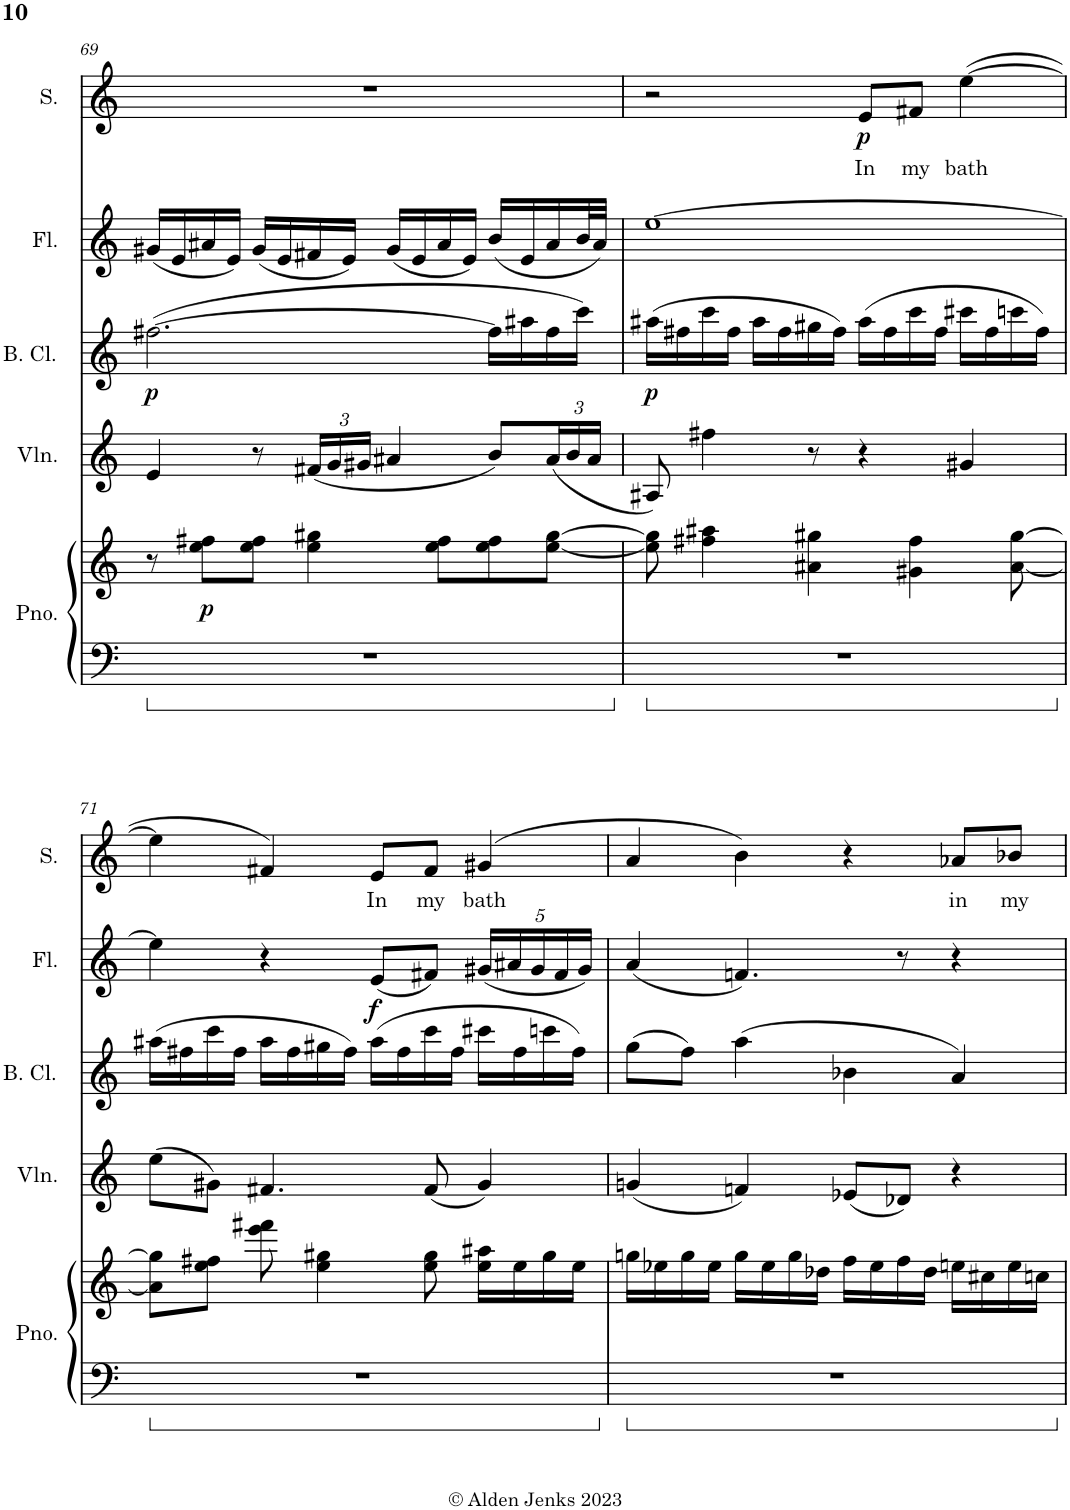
**kern	**dynam	**kern	**kern	**dynam	**kern	**dynam	**kern	**text	**dynam
*part5	*part5	*part4	*part3	*part3	*part2	*part2	*part1	*part1	*part1
*staff5	*staff5	*staff4	*staff3	*staff3	*staff2	*staff2	*staff1	*staff1	*staff1
*I"Piano	*	*I"Violin	*I"Bass Clarinet (Bb)	*	*I"Flute	*	*I"Soprano	*	*
*I'Pno.	*	*I'Vln.	*I'B. Cl.	*	*I'Fl.	*	*I'S.	*	*
!!LO:PB:g=z
*clefG2	*	*clefG2	*clefG2	*	*clefG2	*	*clefG2	*	*
*	*	*	*Trd8c14	*	*	*	*	*	*
*k[]	*	*k[]	*k[]	*	*k[]	*	*k[]	*	*
*M4/4	*	*M4/4	*M4/4	*	*M4/4	*	*M4/4	*	*
=69	=69	=69	=69	=69	=69	=69	=69	=69	=69
!	!	!	!	!LO:DY:b	!	!	!	!	!
8r	.	4e/	([2.ff#X\	p	(16g#X/LL	.	1r	.	.
.	.	.	.	.	16e/	.	.	.	.
!	!LO:DY:b	!	!	!	!	!	!	!	!
8ee\ 8ff#X\L	p	.	.	.	16a#X/	.	.	.	.
.	.	.	.	.	16e/JJ)	.	.	.	.
8ee\ 8ff#\J	.	8r	.	.	(16g#/LL	.	.	.	.
.	.	.	.	.	16e/	.	.	.	.
*	*	*Xbrackettup	*	*	*	*	*	*	*
4ee\ 4gg#X\	.	(24f#X/LL	.	.	16f#X/	.	.	.	.
.	.	24g/	.	.	.	.	.	.	.
.	.	.	.	.	16e/JJ)	.	.	.	.
.	.	24g#X/JJ	.	.	.	.	.	.	.
.	.	4a#X/	.	.	(16g#/LL	.	.	.	.
.	.	.	.	.	16e/	.	.	.	.
8ee\ 8ff#\L	.	.	.	.	16a#/	.	.	.	.
.	.	.	.	.	16e/JJ)	.	.	.	.
8ee\ 8ff#\	.	8b/L)	16ff#\LL]	.	(16b/LL	.	.	.	.
.	.	.	16aa#X\	.	16e/	.	.	.	.
[8ee\ [8gg#\J	.	(24a#/L	16ff#\	.	16a#/	.	.	.	.
.	.	24b/	.	.	.	.	.	.	.
.	.	.	16ccc\JJ)	.	32b/L	.	.	.	.
.	.	24a#/JJ	.	.	.	.	.	.	.
.	.	.	.	.	32a#/JJJ)	.	.	.	.
=70	=70	=70	=70	=70	=70	=70	=70	=70	=70
!	!	!	!	!LO:DY:b	!	!	!	!	!
8ee\] 8gg#\]	.	8A#X/)	(16aa#X\LL	p	[1ee	.	2r	.	.
.	.	.	16ff#X\	.	.	.	.	.	.
4ff#X\ 4aa#X\	.	4ff#X\	16ccc\	.	.	.	.	.	.
.	.	.	16ff#\JJ	.	.	.	.	.	.
.	.	.	16aa#\LL	.	.	.	.	.	.
.	.	.	16ff#\	.	.	.	.	.	.
4a#X\ 4gg#X\	.	8r	16gg#X\	.	.	.	.	.	.
.	.	.	16ff#\JJ)	.	.	.	.	.	.
!	!	!	!	!	!	!	!	!LO:LY:b	!LO:DY:b
.	.	4r	(16aa#\LL	.	.	.	8e/L	In	p
.	.	.	16ff#\	.	.	.	.	.	.
!	!	!	!	!	!	!	!	!LO:LY:b	!
4g#X\ 4ff#\	.	.	16ccc\	.	.	.	8f#X/J	my	.
.	.	.	16ff#\JJ	.	.	.	.	.	.
!	!	!	!	!	!	!	!	!LO:LY:b	!
.	.	4g#X/	16ccc#X\LL	.	.	.	([4ee\	bath	.
.	.	.	16ff#\	.	.	.	.	.	.
[8a#\ [8gg#\	.	.	16cccn\	.	.	.	.	.	.
.	.	.	16ff#\JJ)	.	.	.	.	.	.
!!LO:LB:g=z
=71	=71	=71	=71	=71	=71	=71	=71	=71	=71
8a#\] 8gg#\]L	.	(8ee\L	(16aa#X\LL	.	4ee\]	.	4ee\]	.	.
.	.	.	16ff#X\	.	.	.	.	.	.
8ee\ 8ff#X\J	.	8g#X\J)	16ccc\	.	.	.	.	.	.
.	.	.	16ff#\JJ	.	.	.	.	.	.
8eee\ 8fff#X\	.	4.f#X/	16aa#\LL	.	4r	.	4f#X/)	.	.
.	.	.	16ff#\	.	.	.	.	.	.
4ee\ 4gg#X\	.	.	16gg#X\	.	.	.	.	.	.
.	.	.	16ff#\JJ)	.	.	.	.	.	.
!	!	!	!	!	!	!LO:DY:b	!	!LO:LY:b	!
.	.	.	(16aa#\LL	.	(8e/L	f	8e/L	In	.
.	.	.	16ff#\	.	.	.	.	.	.
!	!	!	!	!	!	!	!	!LO:LY:b	!
8ee\ 8gg#\	.	(8f#/	16ccc\	.	8f#X/J)	.	8f#/J	my	.
.	.	.	16ff#\JJ	.	.	.	.	.	.
*	*	*	*	*	*Xbrackettup	*	*	*	*
!	!	!	!	!	!	!	!	!LO:LY:b	!
16ee\ 16aa#X\LL	.	4g#/)	16ccc#X\LL	.	(20g#X/LL	.	(4g#X/	bath	.
.	.	.	.	.	20a#X/	.	.	.	.
16ee\	.	.	16ff#\	.	.	.	.	.	.
.	.	.	.	.	20g#/	.	.	.	.
16gg#\	.	.	16cccn\	.	.	.	.	.	.
.	.	.	.	.	20f#/	.	.	.	.
16ee\JJ	.	.	16ff#\JJ)	.	.	.	.	.	.
.	.	.	.	.	20g#/JJ)	.	.	.	.
=72	=72	=72	=72	=72	=72	=72	=72	=72	=72
16ggn\LL	.	(4gn/	(8gg\L	.	(4a/	.	4a/	.	.
16ee-X\	.	.	.	.	.	.	.	.	.
16gg\	.	.	8ff\J)	.	.	.	.	.	.
16ee-\JJ	.	.	.	.	.	.	.	.	.
16gg\LL	.	4fn/)	(4aa\	.	4.fn/)	.	4b\)	.	.
16ee-\	.	.	.	.	.	.	.	.	.
16gg\	.	.	.	.	.	.	.	.	.
16dd-X\JJ	.	.	.	.	.	.	.	.	.
16ff\LL	.	(8e-X/L	4b-X\	.	.	.	4r	.	.
16ee-\	.	.	.	.	.	.	.	.	.
16ff\	.	8d-X/J)	.	.	8r	.	.	.	.
16dd-\JJ	.	.	.	.	.	.	.	.	.
!	!	!	!	!	!	!	!	!LO:LY:b	!
16een\LL	.	4r	4a/)	.	4r	.	8a-X/L	in	.
16cc#X\	.	.	.	.	.	.	.	.	.
!	!	!	!	!	!	!	!	!LO:LY:b	!
16ee\	.	.	.	.	.	.	8b-X/J	my	.
16ccn\JJ	.	.	.	.	.	.	.	.	.
=	=	=	=	=	=	=	=	=	=
*-	*-	*-	*-	*-	*-	*-	*-	*-	*-
